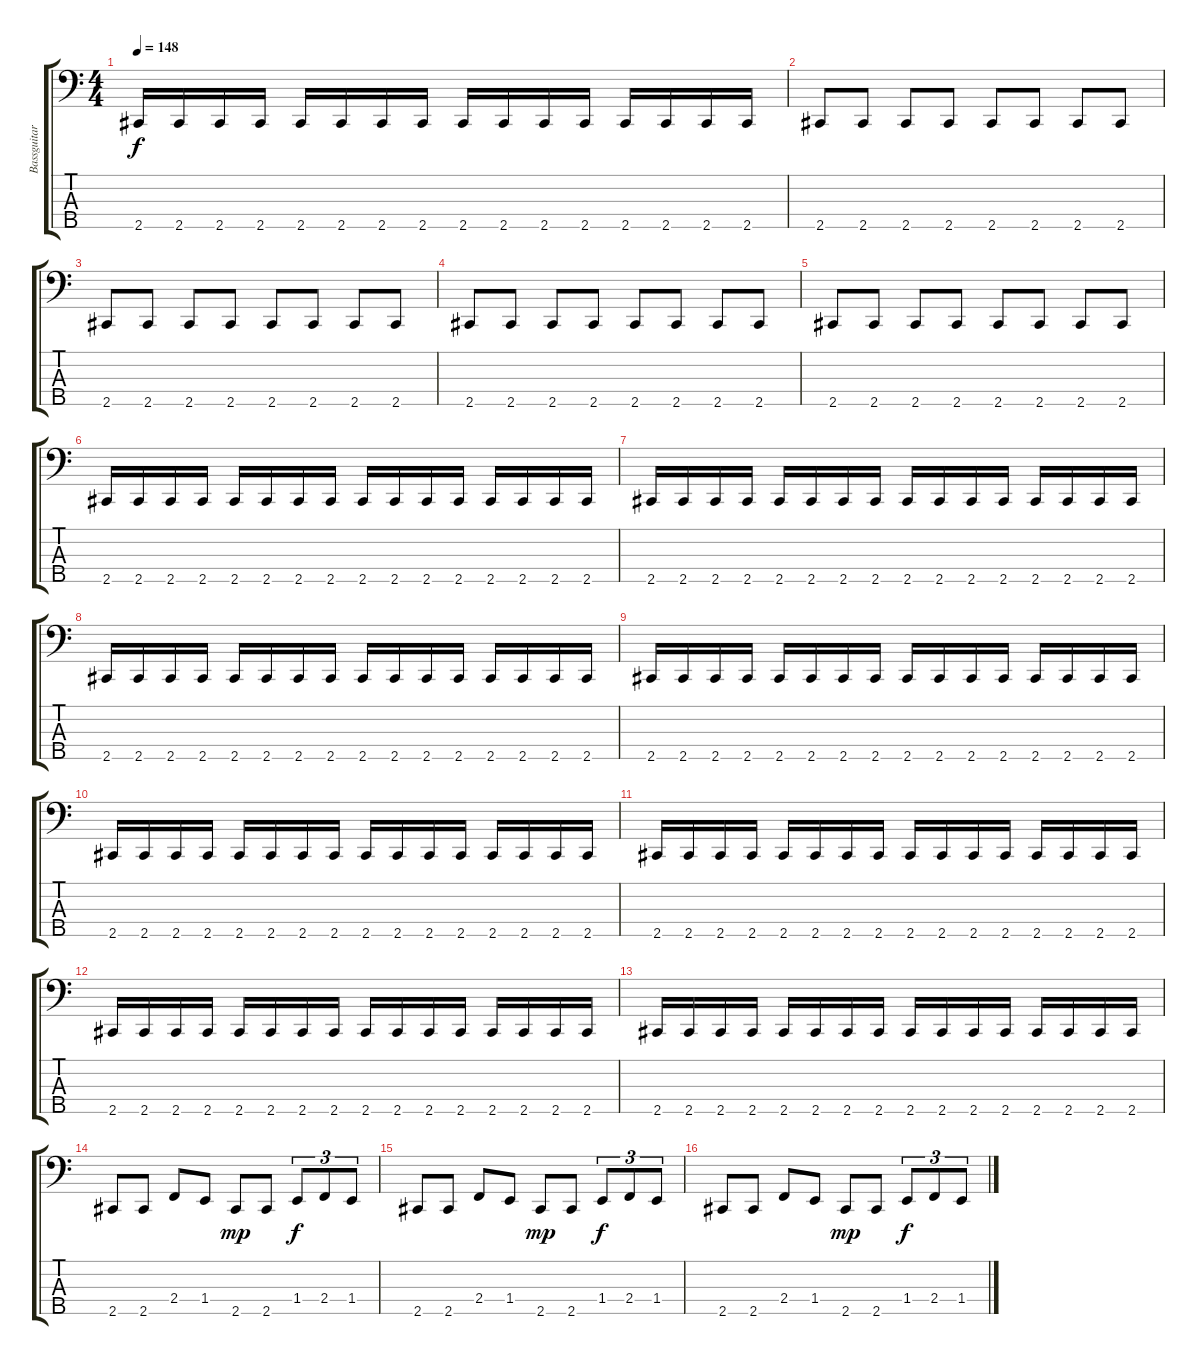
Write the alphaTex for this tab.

\track ("Bassguitar" "Bassguitar") {instrument electricbassfinger}
\staff {score tabs}
\tuning (Gb2 Db2 Ab1 Eb1 B0) {hide}
\ts (4 4)
\tempo 148
\clef f4
\ks c
2.5.16{dy f} 2.5.16 2.5.16 2.5.16 2.5.16 2.5.16 2.5.16 2.5.16 2.5.16 2.5.16 2.5.16 2.5.16 2.5.16 2.5.16 2.5.16 2.5.16 |
2.5.8 2.5.8 2.5.8 2.5.8 2.5.8 2.5.8 2.5.8 2.5.8 |
2.5.8 2.5.8 2.5.8 2.5.8 2.5.8 2.5.8 2.5.8 2.5.8 |
2.5.8 2.5.8 2.5.8 2.5.8 2.5.8 2.5.8 2.5.8 2.5.8 |
2.5.8 2.5.8 2.5.8 2.5.8 2.5.8 2.5.8 2.5.8 2.5.8 |
2.5.16 2.5.16 2.5.16 2.5.16 2.5.16 2.5.16 2.5.16 2.5.16 2.5.16 2.5.16 2.5.16 2.5.16 2.5.16 2.5.16 2.5.16 2.5.16 |
2.5.16 2.5.16 2.5.16 2.5.16 2.5.16 2.5.16 2.5.16 2.5.16 2.5.16 2.5.16 2.5.16 2.5.16 2.5.16 2.5.16 2.5.16 2.5.16 |
2.5.16 2.5.16 2.5.16 2.5.16 2.5.16 2.5.16 2.5.16 2.5.16 2.5.16 2.5.16 2.5.16 2.5.16 2.5.16 2.5.16 2.5.16 2.5.16 |
2.5.16 2.5.16 2.5.16 2.5.16 2.5.16 2.5.16 2.5.16 2.5.16 2.5.16 2.5.16 2.5.16 2.5.16 2.5.16 2.5.16 2.5.16 2.5.16 |
2.5.16 2.5.16 2.5.16 2.5.16 2.5.16 2.5.16 2.5.16 2.5.16 2.5.16 2.5.16 2.5.16 2.5.16 2.5.16 2.5.16 2.5.16 2.5.16 |
2.5.16 2.5.16 2.5.16 2.5.16 2.5.16 2.5.16 2.5.16 2.5.16 2.5.16 2.5.16 2.5.16 2.5.16 2.5.16 2.5.16 2.5.16 2.5.16 |
2.5.16 2.5.16 2.5.16 2.5.16 2.5.16 2.5.16 2.5.16 2.5.16 2.5.16 2.5.16 2.5.16 2.5.16 2.5.16 2.5.16 2.5.16 2.5.16 |
2.5.16 2.5.16 2.5.16 2.5.16 2.5.16 2.5.16 2.5.16 2.5.16 2.5.16 2.5.16 2.5.16 2.5.16 2.5.16 2.5.16 2.5.16 2.5.16 |
2.5.8 2.5.8 2.4.8 1.4.8 2.5.8{dy mp} 2.5.8 1.4.8{tu (3 2) dy f} 2.4.8{tu (3 2)} 1.4.8{tu (3 2)} |
2.5.8 2.5.8 2.4.8 1.4.8 2.5.8{dy mp} 2.5.8 1.4.8{tu (3 2) dy f} 2.4.8{tu (3 2)} 1.4.8{tu (3 2)} |
2.5.8 2.5.8 2.4.8 1.4.8 2.5.8{dy mp} 2.5.8 1.4.8{tu (3 2) dy f} 2.4.8{tu (3 2)} 1.4.8{tu (3 2)}
